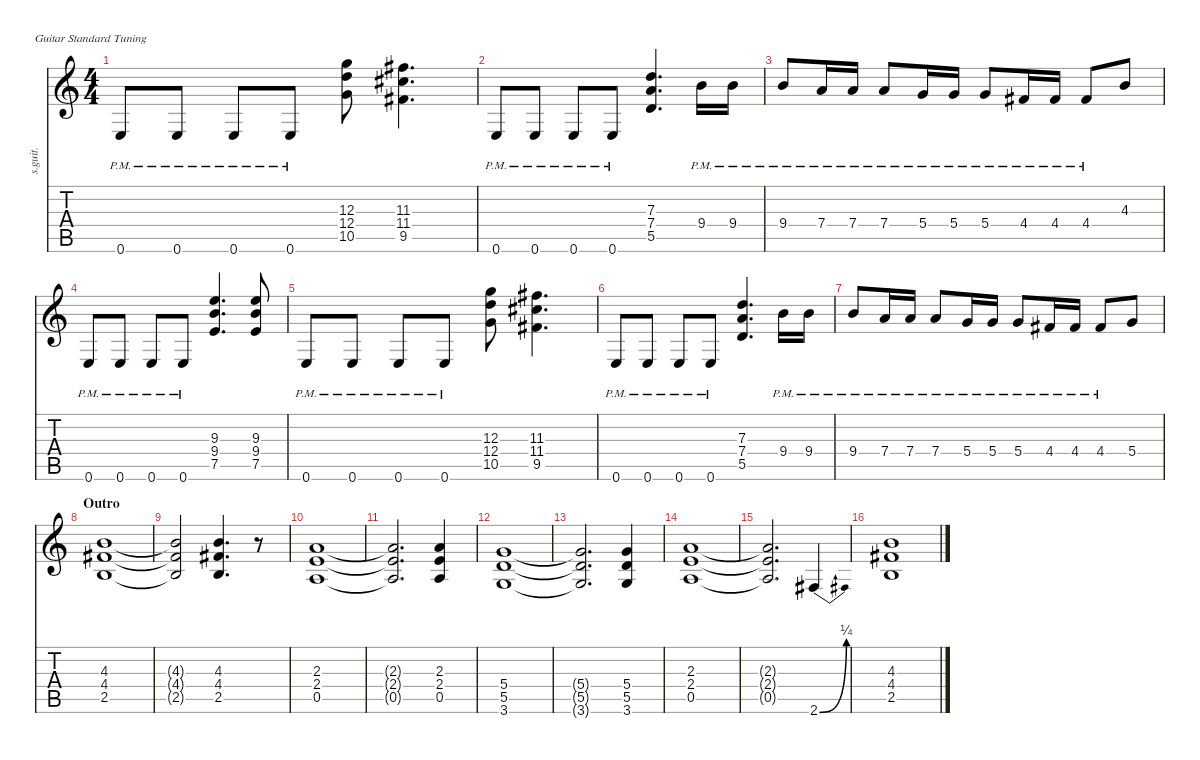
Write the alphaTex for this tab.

\defaultSystemsLayout 4
\hideDynamics
\bracketExtendMode nobrackets
\track ("Kirk Hammett - Lead Guitar" "s.guit.") {instrument distortionguitar}
\staff {score tabs}
\tuning (E4 B3 G3 D3 A2 E2)
\ts (4 4)
\tempo (142 hide)
\clef g2
\ks c
0.6{pm}.8{lyrics (0 "") lyrics (1 "") lyrics (2 "") lyrics (3 "") lyrics (4 "") dy mp} 0.6{pm}.8{lyrics (0 "") lyrics (1 "") lyrics (2 "") lyrics (3 "") lyrics (4 "")} 0.6{pm}.8{lyrics (0 "") lyrics (1 "") lyrics (2 "") lyrics (3 "") lyrics (4 "")} 0.6{pm}.8{lyrics (0 "") lyrics (1 "") lyrics (2 "") lyrics (3 "") lyrics (4 "")} (12.3 12.4 10.5).8{lyrics (0 "") lyrics (1 "") lyrics (2 "") lyrics (3 "") lyrics (4 "")} (11.3{acc #} 11.4{acc #} 9.5{acc #}).4{d lyrics (0 "") lyrics (1 "") lyrics (2 "") lyrics (3 "") lyrics (4 "")} |
0.6{pm}.8{lyrics (0 "") lyrics (1 "") lyrics (2 "") lyrics (3 "") lyrics (4 "")} 0.6{pm}.8{lyrics (0 "") lyrics (1 "") lyrics (2 "") lyrics (3 "") lyrics (4 "")} 0.6{pm}.8{lyrics (0 "") lyrics (1 "") lyrics (2 "") lyrics (3 "") lyrics (4 "")} 0.6{pm}.8{lyrics (0 "") lyrics (1 "") lyrics (2 "") lyrics (3 "") lyrics (4 "")} (7.3 7.4 5.5).4{d lyrics (0 "") lyrics (1 "") lyrics (2 "") lyrics (3 "") lyrics (4 "")} 9.4{pm}.16{lyrics (0 "") lyrics (1 "") lyrics (2 "") lyrics (3 "") lyrics (4 "")} 9.4{pm}.16{lyrics (0 "") lyrics (1 "") lyrics (2 "") lyrics (3 "") lyrics (4 "")} |
9.4{pm}.8{lyrics (0 "") lyrics (1 "") lyrics (2 "") lyrics (3 "") lyrics (4 "")} 7.4{pm}.16{lyrics (0 "") lyrics (1 "") lyrics (2 "") lyrics (3 "") lyrics (4 "")} 7.4{pm}.16{lyrics (0 "") lyrics (1 "") lyrics (2 "") lyrics (3 "") lyrics (4 "")} 7.4{pm}.8{lyrics (0 "") lyrics (1 "") lyrics (2 "") lyrics (3 "") lyrics (4 "")} 5.4{pm}.16{lyrics (0 "") lyrics (1 "") lyrics (2 "") lyrics (3 "") lyrics (4 "")} 5.4{pm}.16{lyrics (0 "") lyrics (1 "") lyrics (2 "") lyrics (3 "") lyrics (4 "")} 5.4{pm}.8{lyrics (0 "") lyrics (1 "") lyrics (2 "") lyrics (3 "") lyrics (4 "")} 4.4{pm acc #}.16{lyrics (0 "") lyrics (1 "") lyrics (2 "") lyrics (3 "") lyrics (4 "")} 4.4{pm acc #}.16{lyrics (0 "") lyrics (1 "") lyrics (2 "") lyrics (3 "") lyrics (4 "")} 4.4{pm acc #}.8{lyrics (0 "") lyrics (1 "") lyrics (2 "") lyrics (3 "") lyrics (4 "")} 4.3.8{lyrics (0 "") lyrics (1 "") lyrics (2 "") lyrics (3 "") lyrics (4 "")} |
0.6{pm}.8{lyrics (0 "") lyrics (1 "") lyrics (2 "") lyrics (3 "") lyrics (4 "")} 0.6{pm}.8{lyrics (0 "") lyrics (1 "") lyrics (2 "") lyrics (3 "") lyrics (4 "")} 0.6{pm}.8{lyrics (0 "") lyrics (1 "") lyrics (2 "") lyrics (3 "") lyrics (4 "")} 0.6{pm}.8{lyrics (0 "") lyrics (1 "") lyrics (2 "") lyrics (3 "") lyrics (4 "")} (9.3 9.4 7.5).4{d lyrics (0 "") lyrics (1 "") lyrics (2 "") lyrics (3 "") lyrics (4 "")} (9.3 9.4 7.5).8{lyrics (0 "") lyrics (1 "") lyrics (2 "") lyrics (3 "") lyrics (4 "")} |
0.6{pm}.8{lyrics (0 "") lyrics (1 "") lyrics (2 "") lyrics (3 "") lyrics (4 "")} 0.6{pm}.8{lyrics (0 "") lyrics (1 "") lyrics (2 "") lyrics (3 "") lyrics (4 "")} 0.6{pm}.8{lyrics (0 "") lyrics (1 "") lyrics (2 "") lyrics (3 "") lyrics (4 "")} 0.6{pm}.8{lyrics (0 "") lyrics (1 "") lyrics (2 "") lyrics (3 "") lyrics (4 "")} (12.3 12.4 10.5).8{lyrics (0 "") lyrics (1 "") lyrics (2 "") lyrics (3 "") lyrics (4 "")} (11.3{acc #} 11.4{acc #} 9.5{acc #}).4{d lyrics (0 "") lyrics (1 "") lyrics (2 "") lyrics (3 "") lyrics (4 "")} |
0.6{pm}.8{lyrics (0 "") lyrics (1 "") lyrics (2 "") lyrics (3 "") lyrics (4 "")} 0.6{pm}.8{lyrics (0 "") lyrics (1 "") lyrics (2 "") lyrics (3 "") lyrics (4 "")} 0.6{pm}.8{lyrics (0 "") lyrics (1 "") lyrics (2 "") lyrics (3 "") lyrics (4 "")} 0.6{pm}.8{lyrics (0 "") lyrics (1 "") lyrics (2 "") lyrics (3 "") lyrics (4 "")} (7.3 7.4 5.5).4{d lyrics (0 "") lyrics (1 "") lyrics (2 "") lyrics (3 "") lyrics (4 "")} 9.4{pm}.16{lyrics (0 "") lyrics (1 "") lyrics (2 "") lyrics (3 "") lyrics (4 "")} 9.4{pm}.16{lyrics (0 "") lyrics (1 "") lyrics (2 "") lyrics (3 "") lyrics (4 "")} |
9.4{pm}.8{lyrics (0 "") lyrics (1 "") lyrics (2 "") lyrics (3 "") lyrics (4 "")} 7.4{pm}.16{lyrics (0 "") lyrics (1 "") lyrics (2 "") lyrics (3 "") lyrics (4 "")} 7.4{pm}.16{lyrics (0 "") lyrics (1 "") lyrics (2 "") lyrics (3 "") lyrics (4 "")} 7.4{pm}.8{lyrics (0 "") lyrics (1 "") lyrics (2 "") lyrics (3 "") lyrics (4 "")} 5.4{pm}.16{lyrics (0 "") lyrics (1 "") lyrics (2 "") lyrics (3 "") lyrics (4 "")} 5.4{pm}.16{lyrics (0 "") lyrics (1 "") lyrics (2 "") lyrics (3 "") lyrics (4 "")} 5.4{pm}.8{lyrics (0 "") lyrics (1 "") lyrics (2 "") lyrics (3 "") lyrics (4 "")} 4.4{pm acc #}.16{lyrics (0 "") lyrics (1 "") lyrics (2 "") lyrics (3 "") lyrics (4 "")} 4.4{pm acc #}.16{lyrics (0 "") lyrics (1 "") lyrics (2 "") lyrics (3 "") lyrics (4 "")} 4.4{pm acc #}.8{lyrics (0 "") lyrics (1 "") lyrics (2 "") lyrics (3 "") lyrics (4 "")} 5.4.8{lyrics (0 "") lyrics (1 "") lyrics (2 "") lyrics (3 "") lyrics (4 "")} |
\section ("" "Outro")
(4.3 4.4{acc #} 2.5).1{lyrics (0 "") lyrics (1 "") lyrics (2 "") lyrics (3 "") lyrics (4 "") dy f} |
(4.3{t} 4.4{t acc #} 2.5{t}).2{lyrics (0 "") lyrics (1 "") lyrics (2 "") lyrics (3 "") lyrics (4 "")} (4.3 4.4{acc #} 2.5).4{d lyrics (0 "") lyrics (1 "") lyrics (2 "") lyrics (3 "") lyrics (4 "")} r.8 |
(2.3 2.4 0.5).1{lyrics (0 "") lyrics (1 "") lyrics (2 "") lyrics (3 "") lyrics (4 "")} |
(2.3{t} 2.4{t} 0.5{t}).2{d lyrics (0 "") lyrics (1 "") lyrics (2 "") lyrics (3 "") lyrics (4 "")} (2.3 2.4 0.5).4{lyrics (0 "") lyrics (1 "") lyrics (2 "") lyrics (3 "") lyrics (4 "")} |
(5.4 5.5 3.6).1{lyrics (0 "") lyrics (1 "") lyrics (2 "") lyrics (3 "") lyrics (4 "")} |
(5.4{t} 5.5{t} 3.6{t}).2{d lyrics (0 "") lyrics (1 "") lyrics (2 "") lyrics (3 "") lyrics (4 "")} (5.4 5.5 3.6).4{lyrics (0 "") lyrics (1 "") lyrics (2 "") lyrics (3 "") lyrics (4 "")} |
(2.3 2.4 0.5).1{lyrics (0 "") lyrics (1 "") lyrics (2 "") lyrics (3 "") lyrics (4 "")} |
(2.3{t} 2.4{t} 0.5{t}).2{d lyrics (0 "") lyrics (1 "") lyrics (2 "") lyrics (3 "") lyrics (4 "")} 2.6{be (bend 0 0 15 1) acc #}.4{lyrics (0 "") lyrics (1 "") lyrics (2 "") lyrics (3 "") lyrics (4 "")} |
(4.3 4.4{acc #} 2.5).1{lyrics (0 "") lyrics (1 "") lyrics (2 "") lyrics (3 "") lyrics (4 "")}
